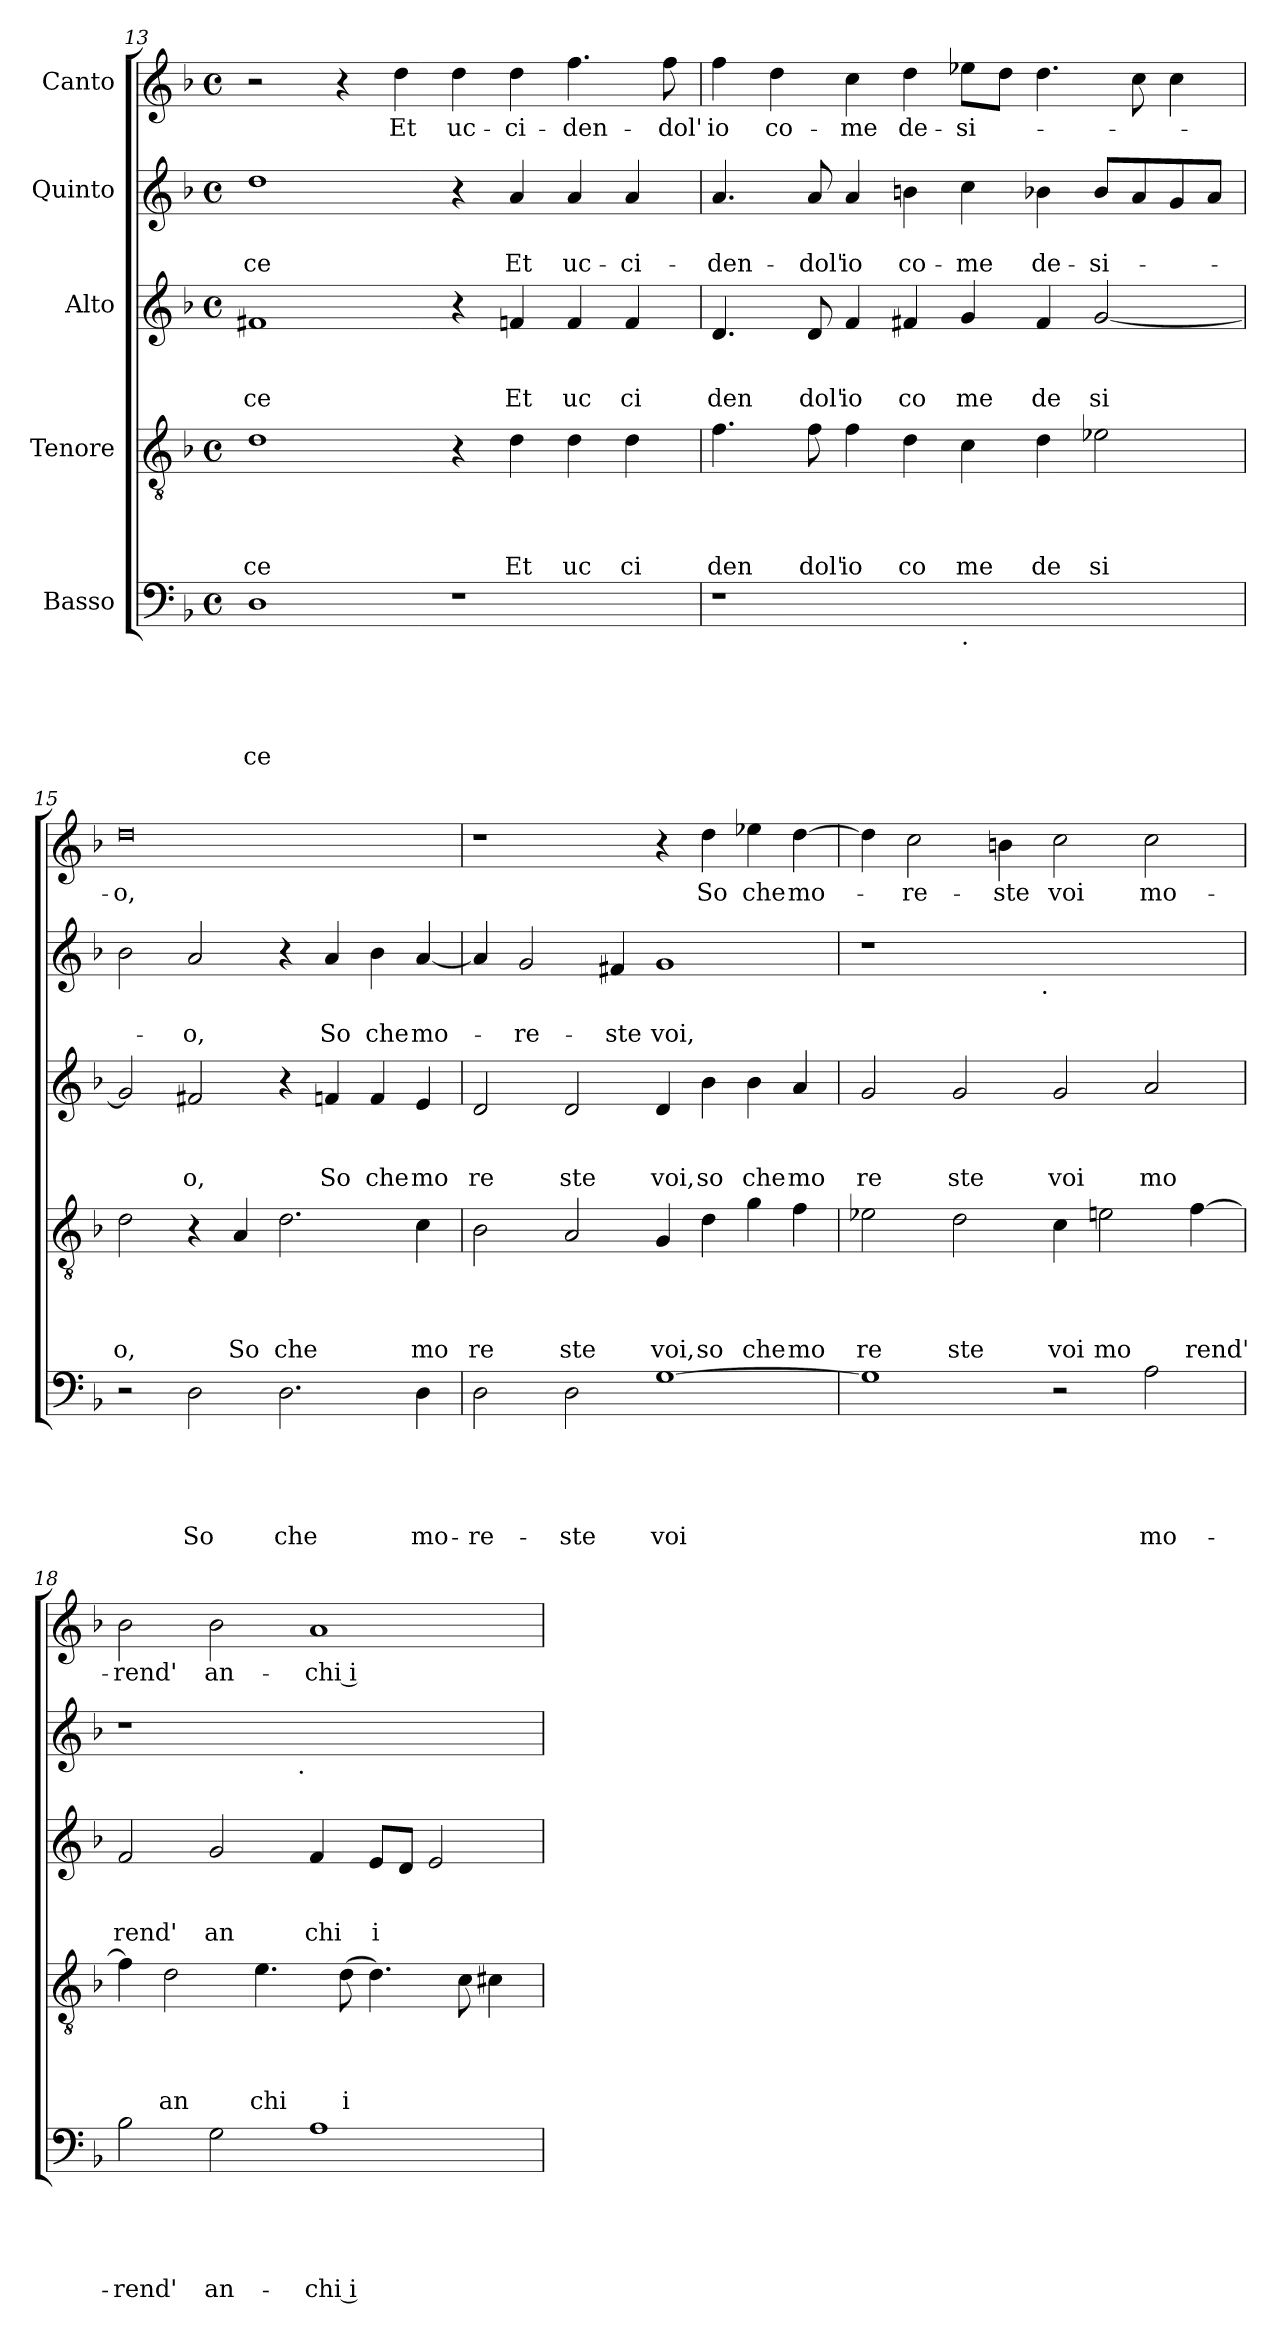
**kern	**text	**text	**text	**text	**text	**kern	**text	**text	**text	**text	**kern	**text	**text	**text	**kern	**text	**text	**kern	**text
*part5	*part5	*part5	*part5	*part5	*part5	*part4	*part4	*part4	*part4	*part4	*part3	*part3	*part3	*part3	*part2	*part2	*part2	*part1	*part1
*staff5	*staff5	*staff5	*staff5	*staff5	*staff5	*staff4	*staff4	*staff4	*staff4	*staff4	*staff3	*staff3	*staff3	*staff3	*staff2	*staff2	*staff2	*staff1	*staff1
*I"Basso	*	*	*	*	*	*I"Tenore	*	*	*	*	*I"Alto	*	*	*	*I"Quinto	*	*	*I"Canto	*
!!LO:PB:g=z
*clefF4	*	*	*	*	*	*clefGv2	*	*	*	*	*clefG2	*	*	*	*clefG2	*	*	*clefG2	*
*k[b-]	*	*	*	*	*	*k[b-]	*	*	*	*	*k[b-]	*	*	*	*k[b-]	*	*	*k[b-]	*
*F:	*	*	*	*	*	*F:	*	*	*	*	*F:	*	*	*	*F:	*	*	*F:	*
*M4/4	*	*	*	*	*	*M4/4	*	*	*	*	*M4/4	*	*	*	*M4/4	*	*	*M4/4	*
*met(c)	*	*	*	*	*	*met(c)	*	*	*	*	*met(c)	*	*	*	*met(c)	*	*	*met(c)	*
=13	=13	=13	=13	=13	=13	=13	=13	=13	=13	=13	=13	=13	=13	=13	=13	=13	=13	=13	=13
!	!	!	!	!	!LO:LY:b	!	!	!	!	!LO:LY:b	!	!	!	!LO:LY:b	!	!	!LO:LY:b	!	!
1D	.	.	.	.	ce	1d	.	.	.	ce	1f#X	.	.	-ce	1dd	.	-ce	2r	.
.	.	.	.	.	.	.	.	.	.	.	.	.	.	.	.	.	.	4r	.
!	!	!	!	!	!	!	!	!	!	!	!	!	!	!	!	!	!	!	!LO:LY:b
.	.	.	.	.	.	.	.	.	.	.	.	.	.	.	.	.	.	4dd\	Et
!	!	!	!	!	!	!	!	!	!	!	!	!	!	!	!	!	!	!	!LO:LY:b
1r	.	.	.	.	.	4r	.	.	.	.	4r	.	.	.	4r	.	.	4dd\	uc-
!	!	!	!	!	!	!	!	!	!	!LO:LY:b	!	!	!	!LO:LY:b	!	!	!LO:LY:b	!	!LO:LY:b
.	.	.	.	.	.	4d\	.	.	.	Et	4fn/	.	.	Et	4a/	.	Et	4dd\	-ci-
!	!	!	!	!	!	!	!	!	!	!LO:LY:b	!	!	!	!LO:LY:b	!	!	!LO:LY:b	!	!LO:LY:b
.	.	.	.	.	.	4d\	.	.	.	uc	4f/	.	.	uc	4a/	.	uc-	4.ff\	-den-
!	!	!	!	!	!	!	!	!	!	!LO:LY:b	!	!	!	!LO:LY:b	!	!	!LO:LY:b	!	!
.	.	.	.	.	.	4d\	.	.	.	ci	4f/	.	.	ci	4a/	.	-ci-	.	.
!	!	!	!	!	!	!	!	!	!	!	!	!	!	!	!	!	!	!	!LO:LY:b
.	.	.	.	.	.	.	.	.	.	.	.	.	.	.	.	.	.	8ff\	-dol'
=14	=14	=14	=14	=14	=14	=14	=14	=14	=14	=14	=14	=14	=14	=14	=14	=14	=14	=14	=14
!	!	!	!	!	!	!	!	!	!	!LO:LY:b	!	!	!	!LO:LY:b	!	!	!LO:LY:b	!	!LO:LY:b
1r	.	.	.	.	.	4.f\	.	.	.	den	4.d/	.	.	den	4.a/	.	-den-	4ff\	io
!	!	!	!	!	!	!	!	!	!	!	!	!	!	!	!	!	!	!	!LO:LY:b
.	.	.	.	.	.	.	.	.	.	.	.	.	.	.	.	.	.	4dd\	co-
!	!	!	!	!	!	!	!	!	!	!LO:LY:b	!	!	!	!LO:LY:b	!	!	!LO:LY:b	!	!
.	.	.	.	.	.	8f\	.	.	.	dol'	8d/	.	.	dol'	8a/	.	-dol'	.	.
!	!	!	!	!	!	!	!	!	!	!LO:LY:b	!	!	!	!LO:LY:b	!	!	!LO:LY:b	!	!LO:LY:b
.	.	.	.	.	.	4f\	.	.	.	io	4f/	.	.	io	4a/	.	io	4cc\	-me
!	!	!	!	!	!	!	!	!	!	!LO:LY:b	!	!	!	!LO:LY:b	!	!	!LO:LY:b	!	!LO:LY:b
.	.	.	.	.	.	4d\	.	.	.	co	4f#X/	.	.	co	4bn\	.	co-	4dd\	de-
!LO:TX:b:t=.	!	!	!	!	!	!	!	!	!	!	!	!	!	!	!	!	!	!	!
!	!	!	!	!	!	!	!	!	!	!LO:LY:b	!	!	!	!LO:LY:b	!	!	!LO:LY:b	!	!LO:LY:b
1ryy	.	.	.	.	.	4c\	.	.	.	me	4g/	.	.	me	4cc\	.	-me	8ee-X\L	-si-
.	.	.	.	.	.	.	.	.	.	.	.	.	.	.	.	.	.	8dd\J	.
!	!	!	!	!	!	!	!	!	!	!LO:LY:b	!	!	!	!LO:LY:b	!	!	!LO:LY:b	!	!
.	.	.	.	.	.	4d\	.	.	.	de	4f#/	.	.	de	4b-X\	.	de-	4.dd\	.
!	!	!	!	!	!	!	!	!	!	!LO:LY:b	!	!	!	!LO:LY:b	!	!	!LO:LY:b	!	!
.	.	.	.	.	.	2e-X\	.	.	.	si	[<2g/	.	.	si	8b-/L	.	-si-	.	.
.	.	.	.	.	.	.	.	.	.	.	.	.	.	.	8a/	.	.	8cc\	.
.	.	.	.	.	.	.	.	.	.	.	.	.	.	.	8g/	.	.	4cc\	.
.	.	.	.	.	.	.	.	.	.	.	.	.	.	.	8a/J	.	.	.	.
=15	=15	=15	=15	=15	=15	=15	=15	=15	=15	=15	=15	=15	=15	=15	=15	=15	=15	=15	=15
!	!	!	!	!	!	!	!	!	!	!LO:LY:b	!	!	!	!	!	!	!	!	!LO:LY:b
2r	.	.	.	.	.	2d\	.	.	.	o,	2g/]	.	.	.	2b-\	.	.	0dd	-o,
!	!	!	!	!	!LO:LY:b	!	!	!	!	!	!	!	!	!LO:LY:b	!	!	!LO:LY:b	!	!
2D\	.	.	.	.	So	4r	.	.	.	.	2f#X/	.	.	o,	2a/	.	-o,	.	.
!	!	!	!	!	!	!	!	!	!	!LO:LY:b	!	!	!	!	!	!	!	!	!
.	.	.	.	.	.	4A/	.	.	.	So	.	.	.	.	.	.	.	.	.
!	!	!	!	!	!LO:LY:b	!	!	!	!	!LO:LY:b	!	!	!	!	!	!	!	!	!
2.D\	.	.	.	.	che	2.d\	.	.	.	che	4r	.	.	.	4r	.	.	.	.
!	!	!	!	!	!	!	!	!	!	!	!	!	!	!LO:LY:b	!	!	!LO:LY:b	!	!
.	.	.	.	.	.	.	.	.	.	.	4fn/	.	.	So	4a/	.	So	.	.
!	!	!	!	!	!	!	!	!	!	!	!	!	!	!LO:LY:b	!	!	!LO:LY:b	!	!
.	.	.	.	.	.	.	.	.	.	.	4f/	.	.	che	4b-\	.	che	.	.
!	!	!	!	!	!LO:LY:b	!	!	!	!	!LO:LY:b	!	!	!	!LO:LY:b	!	!	!LO:LY:b	!	!
4D\	.	.	.	.	mo-	4c\	.	.	.	mo	4e/	.	.	mo	[<4a/	.	mo-	.	.
=16	=16	=16	=16	=16	=16	=16	=16	=16	=16	=16	=16	=16	=16	=16	=16	=16	=16	=16	=16
!	!	!	!	!	!LO:LY:b	!	!	!	!	!LO:LY:b	!	!	!	!LO:LY:b	!	!	!	!	!
2D\	.	.	.	.	-re-	2B-\	.	.	.	re	2d/	.	.	re	4a/]	.	.	1r	.
!	!	!	!	!	!	!	!	!	!	!	!	!	!	!	!	!	!LO:LY:b	!	!
.	.	.	.	.	.	.	.	.	.	.	.	.	.	.	2g/	.	-re-	.	.
!	!	!	!	!	!LO:LY:b	!	!	!	!	!LO:LY:b	!	!	!	!LO:LY:b	!	!	!	!	!
2D\	.	.	.	.	-ste	2A/	.	.	.	ste	2d/	.	.	ste	.	.	.	.	.
!	!	!	!	!	!	!	!	!	!	!	!	!	!	!	!	!	!LO:LY:b	!	!
.	.	.	.	.	.	.	.	.	.	.	.	.	.	.	4f#X/	.	-ste	.	.
!	!	!	!	!	!LO:LY:b	!	!	!	!	!LO:LY:b	!	!	!	!LO:LY:b	!	!	!LO:LY:b	!	!
[>1G	.	.	.	.	voi	4G/	.	.	.	voi,	4d/	.	.	voi,	1g	.	voi,	4r	.
!	!	!	!	!	!	!	!	!	!	!LO:LY:b	!	!	!	!LO:LY:b	!	!	!	!	!LO:LY:b
.	.	.	.	.	.	4d\	.	.	.	so	4b-\	.	.	so	.	.	.	4dd\	So
!	!	!	!	!	!	!	!	!	!	!LO:LY:b	!	!	!	!LO:LY:b	!	!	!	!	!LO:LY:b
.	.	.	.	.	.	4g\	.	.	.	che	4b-\	.	.	che	.	.	.	4ee-X\	che
!	!	!	!	!	!	!	!	!	!	!LO:LY:b	!	!	!	!LO:LY:b	!	!	!	!	!LO:LY:b
.	.	.	.	.	.	4f\	.	.	.	mo	4a/	.	.	mo	.	.	.	[>4dd\	mo-
=17	=17	=17	=17	=17	=17	=17	=17	=17	=17	=17	=17	=17	=17	=17	=17	=17	=17	=17	=17
!	!	!	!	!	!	!	!	!	!	!LO:LY:b	!	!	!	!LO:LY:b	!	!	!	!	!
*	*	*	*	*	*	*	*	*	*	*	*	*	*	*	*^	*	*	*	*
1G]	.	.	.	.	.	2e-X\	.	.	.	re	2g/	.	.	re	1r	2ryy	.	.	4dd\]	.
!	!	!	!	!	!	!	!	!	!	!	!	!	!	!	!	!	!	!	!	!LO:LY:b
.	.	.	.	.	.	.	.	.	.	.	.	.	.	.	.	.	.	.	2cc\	-re-
!	!	!	!	!	!	!	!	!	!	!LO:LY:b	!	!	!	!LO:LY:b	!	!	!	!	!	!
.	.	.	.	.	.	2d\	.	.	.	ste	2g/	.	.	ste	.	4...ryy	.	.	.	.
!	!	!	!	!	!	!	!	!	!	!	!	!	!	!	!	!	!	!	!	!LO:LY:b
.	.	.	.	.	.	.	.	.	.	.	.	.	.	.	.	.	.	.	4bn\	-ste
!	!	!	!	!	!	!	!	!	!	!	!	!	!	!	!	!LO:TX:b:t=.	!	!	!	!
.	.	.	.	.	.	.	.	.	.	.	.	.	.	.	.	1ryy	.	.	.	.
!	!	!	!	!	!	!	!	!	!	!LO:LY:b	!	!	!	!LO:LY:b	!	!	!	!	!	!LO:LY:b
2r	.	.	.	.	.	4c\	.	.	.	voi	2g/	.	.	voi	1ryy	.	.	.	2cc\	voi
!	!	!	!	!	!	!	!	!	!	!LO:LY:b	!	!	!	!	!	!	!	!	!	!
.	.	.	.	.	.	2en\	.	.	.	mo	.	.	.	.	.	.	.	.	.	.
!	!	!	!	!	!LO:LY:b	!	!	!	!	!	!	!	!	!LO:LY:b	!	!	!	!	!	!LO:LY:b
2A\	.	.	.	.	mo-	.	.	.	.	.	2a/	.	.	mo	.	.	.	.	2cc\	mo-
!	!	!	!	!	!	!	!	!	!	!LO:LY:b	!	!	!	!	!	!	!	!	!	!
.	.	.	.	.	.	[<4f\	.	.	.	rend'	.	.	.	.	.	.	.	.	.	.
.	.	.	.	.	.	.	.	.	.	.	.	.	.	.	.	32ryy	.	.	.	.
!!LO:LB:g=z
=18	=18	=18	=18	=18	=18	=18	=18	=18	=18	=18	=18	=18	=18	=18	=18	=18	=18	=18	=18	=18
!	!	!	!	!	!LO:LY:b	!	!	!	!	!	!	!	!	!LO:LY:b	!	!	!	!	!	!LO:LY:b
2B-\	.	.	.	.	-rend'	4f\]	.	.	.	.	2f/	.	.	rend'	1r	2ryy	.	.	2b-\	-rend'
!	!	!	!	!	!	!	!	!	!	!LO:LY:b	!	!	!	!	!	!	!	!	!	!
.	.	.	.	.	.	2d\	.	.	.	an	.	.	.	.	.	.	.	.	.	.
!	!	!	!	!	!LO:LY:b	!	!	!	!	!	!	!	!	!LO:LY:b	!	!	!	!	!	!LO:LY:b
2G\	.	.	.	.	an-	.	.	.	.	.	2g/	.	.	an	.	4...ryy	.	.	2b-\	an-
!	!	!	!	!	!	!	!	!	!	!LO:LY:b	!	!	!	!	!	!	!	!	!	!
.	.	.	.	.	.	4.e\	.	.	.	chi	.	.	.	.	.	.	.	.	.	.
!	!	!	!	!	!	!	!	!	!	!	!	!	!	!	!	!LO:TX:b:t=.	!	!	!	!
.	.	.	.	.	.	.	.	.	.	.	.	.	.	.	.	1ryy	.	.	.	.
!	!	!	!	!	!LO:LY:b	!	!	!	!	!	!	!	!	!LO:LY:b	!	!	!	!	!	!LO:LY:b
1A	.	.	.	.	-chi i-	.	.	.	.	.	4f/	.	.	chi	1ryy	.	.	.	1a	-chi i-
!	!	!	!	!	!	!	!	!	!	!LO:LY:b:rj	!	!	!	!	!	!	!	!	!	!
.	.	.	.	.	.	(>8d\	.	.	.	i	.	.	.	.	.	.	.	.	.	.
!	!	!	!	!	!	!	!	!	!	!	!	!	!	!LO:LY:b:rj	!	!	!	!	!	!
.	.	.	.	.	.	4.d\)	.	.	.	.	8e/L	.	.	i	.	.	.	.	.	.
.	.	.	.	.	.	.	.	.	.	.	8d/J	.	.	.	.	.	.	.	.	.
.	.	.	.	.	.	.	.	.	.	.	2e/	.	.	.	.	.	.	.	.	.
.	.	.	.	.	.	8c\	.	.	.	.	.	.	.	.	.	.	.	.	.	.
.	.	.	.	.	.	4c#X\	.	.	.	.	.	.	.	.	.	.	.	.	.	.
.	.	.	.	.	.	.	.	.	.	.	.	.	.	.	.	32ryy	.	.	.	.
*	*	*	*	*	*	*	*	*	*	*	*	*	*	*	*v	*v	*	*	*	*
=	=	=	=	=	=	=	=	=	=	=	=	=	=	=	=	=	=	=	=
*-	*-	*-	*-	*-	*-	*-	*-	*-	*-	*-	*-	*-	*-	*-	*-	*-	*-	*-	*-
